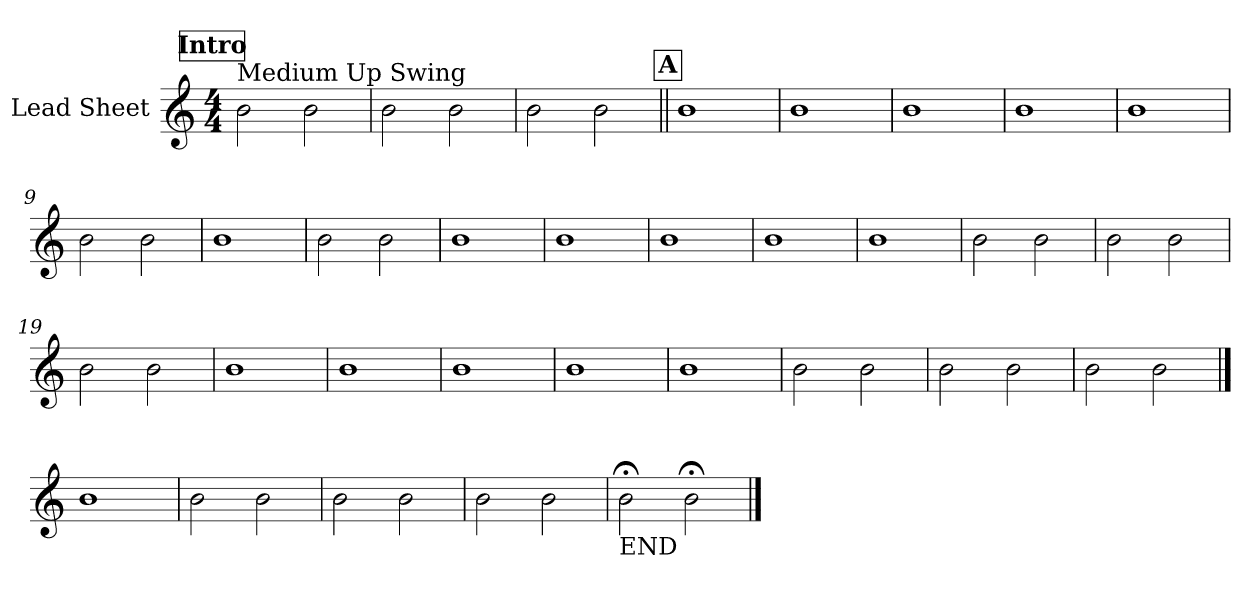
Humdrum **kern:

**kern
*part1
*staff1
*I"Lead Sheet
*clefG2
*k[]
*M4/4
!!LO:REH:place=s1:a:fs=14:t=Intro
=1
!LO:TX:a:t=Medium Up Swing
2b\
2b\
=2
2b\
2b\
=3
2b\
2b\
!!LO:LB:g=z
!!LO:REH:place=s1:a:fs=14:t=A
=4||
1b
=5
1b
=6
1b
=7
1b
!!LO:LB:g=z
=8
1b
=9
2b\
2b\
=10
1b
=11
2b\
2b\
!!LO:LB:g=z
=12
1b
=13
1b
=14
1b
=15
1b
!!LO:LB:g=z
=16
1b
=17
2b\
2b\
=18
2b\
2b\
=19
2b\
2b\
!!LO:LB:g=z
=20
1b
=21
1b
=22
1b
=23
1b
!!LO:LB:g=z
=24
1b
=25
2b\
2b\
=26
2b\
2b\
=27
2b\
2b\
!!LO:LB:g=z
==28
1b
=29
2b\
2b\
=30
2b\
2b\
=31
2b\
2b\
!!LO:LB:g=z
=32
!LO:TX:b:t=END
2b;<\
2b;<\
==
*-
